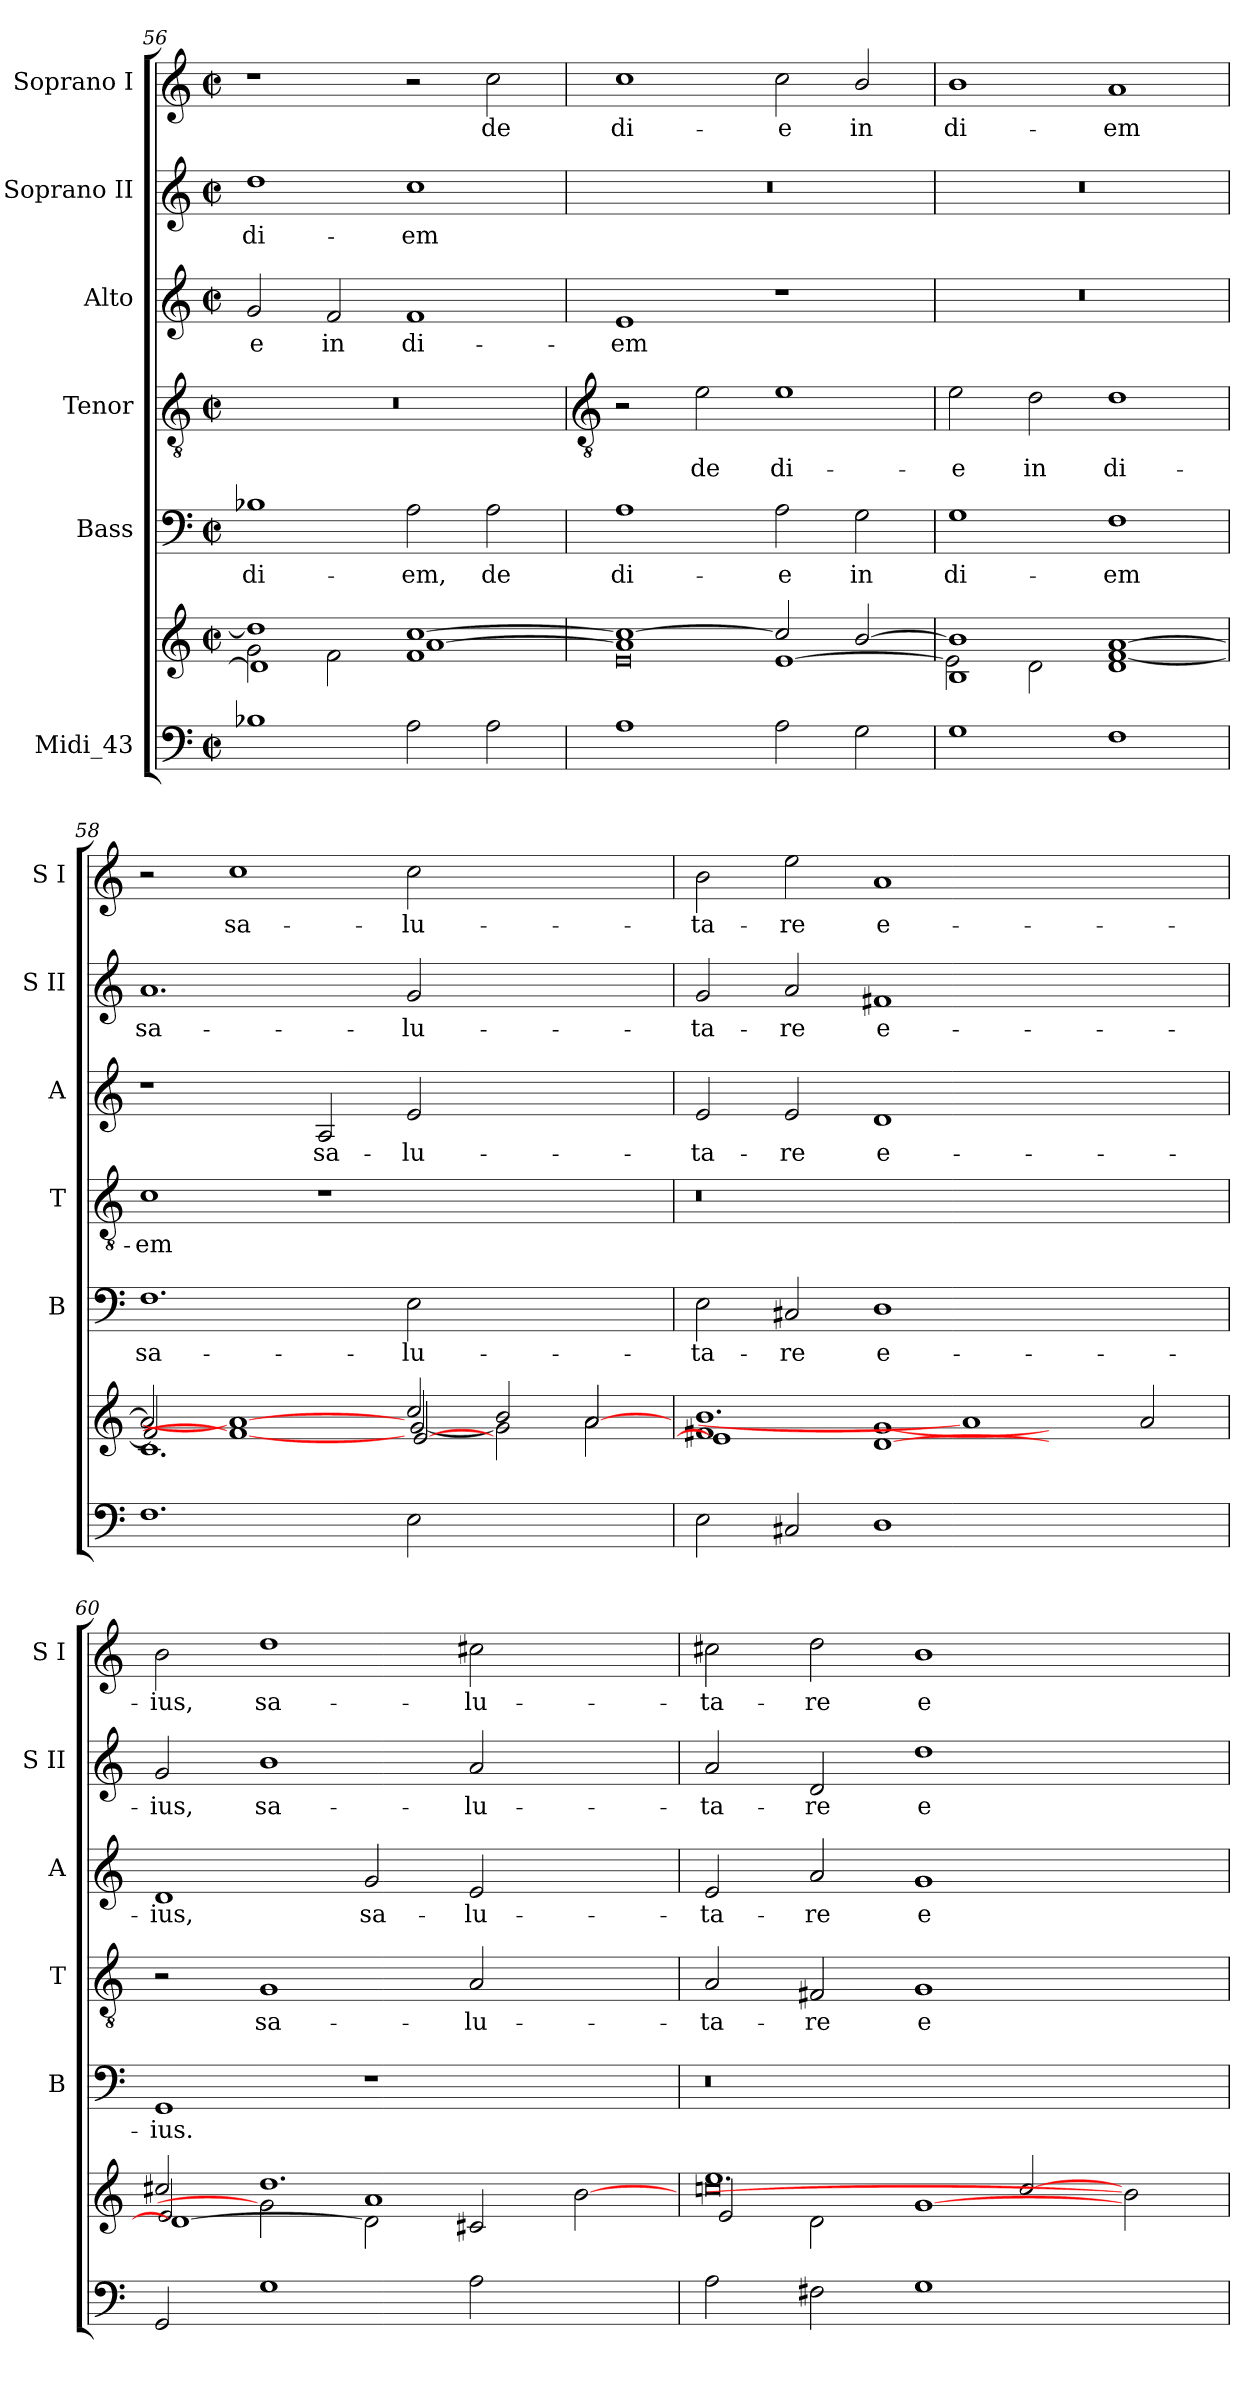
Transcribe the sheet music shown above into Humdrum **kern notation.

**kern	**kern	**kern	**text	**kern	**text	**kern	**text	**kern	**text	**kern	**text
*part6	*part6	*part5	*part5	*part4	*part4	*part3	*part3	*part2	*part2	*part1	*part1
*staff7	*staff6	*staff5	*staff5	*staff4	*staff4	*staff3	*staff3	*staff2	*staff2	*staff1	*staff1
*I"Midi_43	*	*I"Bass	*	*I"Tenor	*	*I"Alto	*	*I"Soprano II	*	*I"Soprano I	*
*	*	*I'B	*	*I'T	*	*I'A	*	*I'S II	*	*I'S I	*
*clefF4	*clefG2	*clefF4	*	*clefGv2	*	*clefG2	*	*clefG2	*	*clefG2	*
*k[]	*k[]	*k[]	*	*k[]	*	*k[]	*	*k[]	*	*k[]	*
*C:	*C:	*C:	*	*C:	*	*C:	*	*C:	*	*C:	*
*M4/2	*M4/2	*M4/2	*	*M4/2	*	*M4/2	*	*M4/2	*	*M4/2	*
*met(c|)	*met(c|)	*met(c|)	*	*met(c|)	*	*met(c|)	*	*met(c|)	*	*met(c|)	*
=56	=56	=56	=56	=56	=56	=56	=56	=56	=56	=56	=56
*	*^	*	*	*	*	*	*	*	*	*	*
*	*	*^	*	*	*	*	*	*	*	*	*	*
!	!	!	!	!	!LO:LY:b	!	!	!	!LO:LY:b	!	!LO:LY:b	!	!
1B-X	1dd/]	2g\	1d\]	1B-X	di-	0r	.	2g	-e	1dd	di-	1r	.
!	!	!	!	!	!	!	!	!	!LO:LY:b	!	!	!	!
.	.	2f\	.	.	.	.	.	2f	in	.	.	.	.
!	!	!	!	!	!LO:LY:b	!	!	!	!LO:LY:b	!	!LO:LY:b	!	!
2A	[1cc/	1f\	[1a\	2A	-em,	.	.	1f	di-	1cc	-em	2r	.
!	!	!	!	!	!LO:LY:b	!	!	!	!	!	!	!	!LO:LY:b
2A	.	.	.	2A	de	.	.	.	.	.	.	2cc	de
!!LO:LB:g=z
=57	=57	=57	=57	=57	=57	=57	=57	=57	=57	=57	=57	=57	=57
*	*	*	*	*	*	*clefGv2	*	*	*	*	*	*	*
!	!	!	!	!	!LO:LY:b	!	!	!	!LO:LY:b	!	!	!	!LO:LY:b
1A	1cc/_	0e\	1a\]	1A	di-	2r	.	1e	-em	0r	.	1cc	di-
!	!	!	!	!	!	!	!LO:LY:b	!	!	!	!	!	!
.	.	.	.	.	.	2e	de	.	.	.	.	.	.
!	!	!	!	!	!LO:LY:b	!	!LO:LY:b	!	!	!	!	!	!LO:LY:b
2A	2cc/]	.	[1e\	2A	-e	1e	di-	1r	.	.	.	2cc	-e
!	!	!	!	!	!LO:LY:b	!	!	!	!	!	!	!	!LO:LY:b
2G	[2b/	.	.	2G	in	.	.	.	.	.	.	2b/	in
=58	=58	=58	=58	=58	=58	=58	=58	=58	=58	=58	=58	=58	=58
!	!	!	!	!	!LO:LY:b	!	!LO:LY:b	!	!	!	!	!	!LO:LY:b
1G	1b/]	1B\	2e\]	1G	di-	2e	-e	0r	.	0r	.	1b	di-
!	!	!	!	!	!	!	!LO:LY:b	!	!	!	!	!	!
.	.	.	2d\	.	.	2d	in	.	.	.	.	.	.
!	!	!	!	!	!LO:LY:b	!	!LO:LY:b	!	!	!	!	!	!LO:LY:b
1F	[1a/	[1f\	1d\	1F	-em	1d	di-	.	.	.	.	1a	-em
=58A	=58A	=58A	=58A	=58A	=58A	=58A	=58A	=58A	=58A	=58A	=58A	=58A	=58A
!	!	!	!	!	!LO:LY:b	!	!LO:LY:b	!	!	!	!LO:LY:b	!	!
1.F	2a/]	2f/]	1.c\	1.F	sa-	1c	-em	1r	.	1.a	sa-	2r	.
!	!	!	!	!	!	!	!	!	!	!	!	!	!LO:LY:b
.	1a/_	1f\_	.	.	.	.	.	.	.	.	.	1cc	sa-
!	!	!	!	!	!	!	!	!	!LO:LY:b	!	!	!	!
.	.	.	.	.	.	1r	.	2A	sa-	.	.	.	.
!	!	!	!	!	!LO:LY:b	!	!	!	!LO:LY:b	!	!LO:LY:b	!	!LO:LY:b
2E	2cc/	[2g/	[2e/	2E	-lu-	.	.	2e	-lu-	2g	-lu-	2cc	-lu-
1ryy	2b/	2g\]	1ryy	1ryy	.	1ryy	.	1ryy	.	1ryy	.	1ryy	.
.	[2a/	2a\	.	.	.	.	.	.	.	.	.	.	.
=59A	=59A	=59A	=59A	=59A	=59A	=59A	=59A	=59A	=59A	=59A	=59A	=59A	=59A
!	!	!	!	!	!LO:LY:b	!	!	!	!LO:LY:b	!	!LO:LY:b	!	!LO:LY:b
2E	1.b/	1f#X\	1e\]	2E	-ta-	0r	.	2e	-ta-	2g	-ta-	2b	-ta-
!	!	!	!	!	!LO:LY:b	!	!	!	!LO:LY:b	!	!LO:LY:b	!	!LO:LY:b
2C#X	.	.	.	2C#X	-re	.	.	2e	-re	2a	-re	2ee	-re
!	!	!	!	!	!LO:LY:b	!	!	!	!LO:LY:b	!	!LO:LY:b	!	!LO:LY:b
1D	.	[1g\	[1d\	1D	e-	.	.	1d	e-	1f#X	e-	1a	e-
.	1a/]	.	.	.	.	.	.	.	.	.	.	.	.
1ryy	.	1ryy	1ryy	1ryy	.	1ryy	.	1ryy	.	1ryy	.	1ryy	.
.	2a/	.	.	.	.	.	.	.	.	.	.	.	.
=60A	=60A	=60A	=60A	=60A	=60A	=60A	=60A	=60A	=60A	=60A	=60A	=60A	=60A
!	!	!	!	!	!LO:LY:b	!	!	!	!LO:LY:b	!	!LO:LY:b	!	!LO:LY:b
2GG	2cc#X/	2e/	1d\_	1GG	-ius.	2r	.	1d	-ius,	2g	-ius,	2b	-ius,
!	!	!	!	!	!	!	!LO:LY:b	!	!	!	!LO:LY:b	!	!LO:LY:b
1G	1.dd/	2g\]	.	.	.	1G	sa-	.	.	1b	sa-	1dd	sa-
!	!	!	!	!	!	!	!	!	!LO:LY:b	!	!	!	!
.	.	1a\	2d\]	1r	.	.	.	2g	sa-	.	.	.	.
!	!	!	!	!	!	!	!LO:LY:b	!	!LO:LY:b	!	!LO:LY:b	!	!LO:LY:b
2A	.	.	2c#X/	.	.	2A	-lu-	2e	-lu-	2a	-lu-	2cc#X	-lu-
2ryy	2ryy	[2b\	2ryy	2ryy	.	2ryy	.	2ryy	.	2ryy	.	2ryy	.
=61A	=61A	=61A	=61A	=61A	=61A	=61A	=61A	=61A	=61A	=61A	=61A	=61A	=61A
!	!	!	!	!	!	!	!LO:LY:b	!	!LO:LY:b	!	!LO:LY:b	!	!LO:LY:b
2A	1.ee/	0ccn\	2e/	0r	.	2A	-ta-	2e	-ta-	2a	-ta-	2cc#X	-ta-
!	!	!	!	!	!	!	!LO:LY:b	!	!LO:LY:b	!	!LO:LY:b	!	!LO:LY:b
2F#X	.	.	2d\	.	.	2F#X	-re	2a	-re	2d	-re	2dd	-re
!	!	!	!	!	!	!	!LO:LY:b	!	!LO:LY:b	!	!LO:LY:b	!	!LO:LY:b
1G	.	.	[1g\	.	.	1G	e-	1g	e-	1dd	e-	1b	e-
.	[2cc/	.	.	.	.	.	.	.	.	.	.	.	.
2ryy	2ryy	2b\]	2ryy	2ryy	.	2ryy	.	2ryy	.	2ryy	.	2ryy	.
*	*v	*v	*v	*	*	*	*	*	*	*	*	*	*
=	=	=	=	=	=	=	=	=	=	=	=
*-	*-	*-	*-	*-	*-	*-	*-	*-	*-	*-	*-
